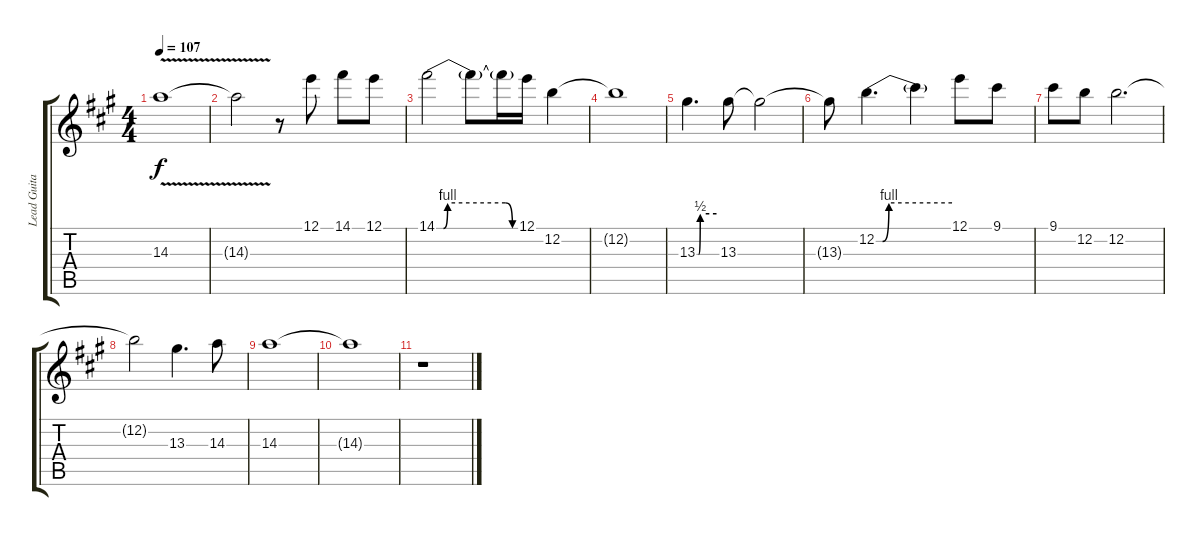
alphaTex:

\track ("Lead Guitar" "Lead Guita") {instrument overdrivenguitar}
\staff {score tabs}
\tuning (E4 B3 G3 D3 A2 E2) {hide}
\ts (4 4)
\tempo 107
\clef g2
\ks a
14.3{v}.1{dy f} |
14.3{t}.2 r.8 12.1.8 14.1.8 12.1.8 |
14.1{be (custom 0 0 5 0 8 4 50 4 55 0 60 0)}.2 14.1{t}.8 14.1{t}.16 12.1.16 12.2.4 |
12.2{t}.1 |
13.3{be (custom 0 0 5 0 10 2 60 2)}.4{d} 13.3.8 13.3{t}.2 |
13.3{t}.8 12.2{be (custom 0 0 5 0 10 4 60 4)}.4{d} 12.2{t}.4 12.1.8 9.1.8 |
9.1.8 12.2.8 12.2.2{d} |
12.2{t}.2 13.3.4{d} 14.3.8 |
14.3.1 |
14.3{t}.1 |
r.1
